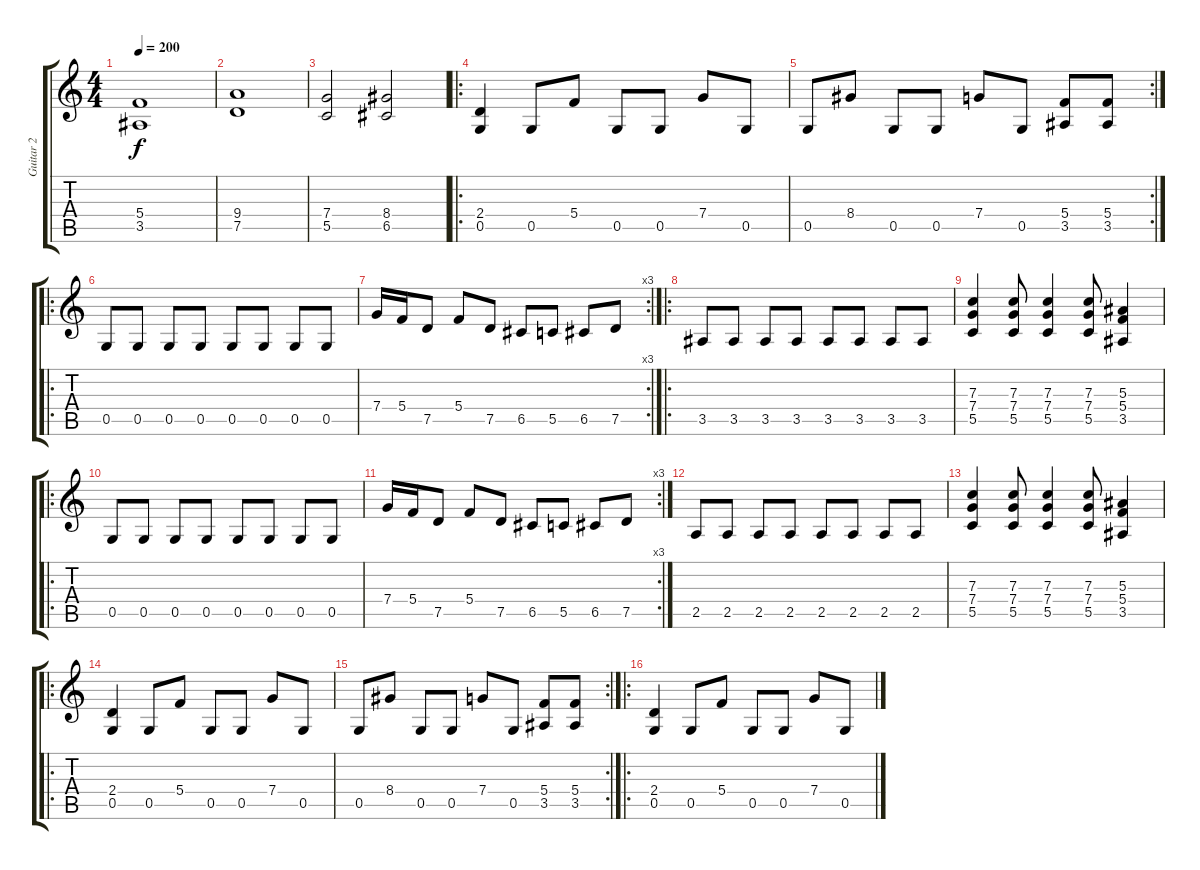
\track ("Guitar 2" "Guitar 2") {instrument overdrivenguitar}
\staff {score tabs}
\tuning (D4 A3 F3 C3 G2 D2) {hide}
\ts (4 4)
\tempo 200
\clef g2
\ks c
(5.4 3.5).1{dy f} |
(9.4 7.5).1 |
(7.4 5.5).2 (8.4 6.5).2 |
\ro
(2.4 0.5).4 0.5.8 5.4.8 0.5.8 0.5.8 7.4.8 0.5.8 |
\rc 2
0.5.8 8.4.8 0.5.8 0.5.8 7.4.8 0.5.8 (5.4 3.5).8 (5.4 3.5).8 |
\ro
0.5.8 0.5.8 0.5.8 0.5.8 0.5.8 0.5.8 0.5.8 0.5.8 |
\rc 3
7.4.16 5.4.16 7.5.8 5.4.8 7.5.8 6.5.8 5.5.8 6.5.8 7.5.8 |
\ro
3.5.8 3.5.8 3.5.8 3.5.8 3.5.8 3.5.8 3.5.8 3.5.8 |
(7.3 7.4 5.5).4 (7.3 7.4 5.5).8 (7.3 7.4 5.5).4 (7.3 7.4 5.5).8 (5.3 5.4 3.5).4 |
\ro
0.5.8 0.5.8 0.5.8 0.5.8 0.5.8 0.5.8 0.5.8 0.5.8 |
\rc 3
7.4.16 5.4.16 7.5.8 5.4.8 7.5.8 6.5.8 5.5.8 6.5.8 7.5.8 |
2.5.8 2.5.8 2.5.8 2.5.8 2.5.8 2.5.8 2.5.8 2.5.8 |
(7.3 7.4 5.5).4 (7.3 7.4 5.5).8 (7.3 7.4 5.5).4 (7.3 7.4 5.5).8 (5.3 5.4 3.5).4 |
\ro
(2.4 0.5).4 0.5.8 5.4.8 0.5.8 0.5.8 7.4.8 0.5.8 |
\rc 2
0.5.8 8.4.8 0.5.8 0.5.8 7.4.8 0.5.8 (5.4 3.5).8 (5.4 3.5).8 |
\ro
(2.4 0.5).4 0.5.8 5.4.8 0.5.8 0.5.8 7.4.8 0.5.8
